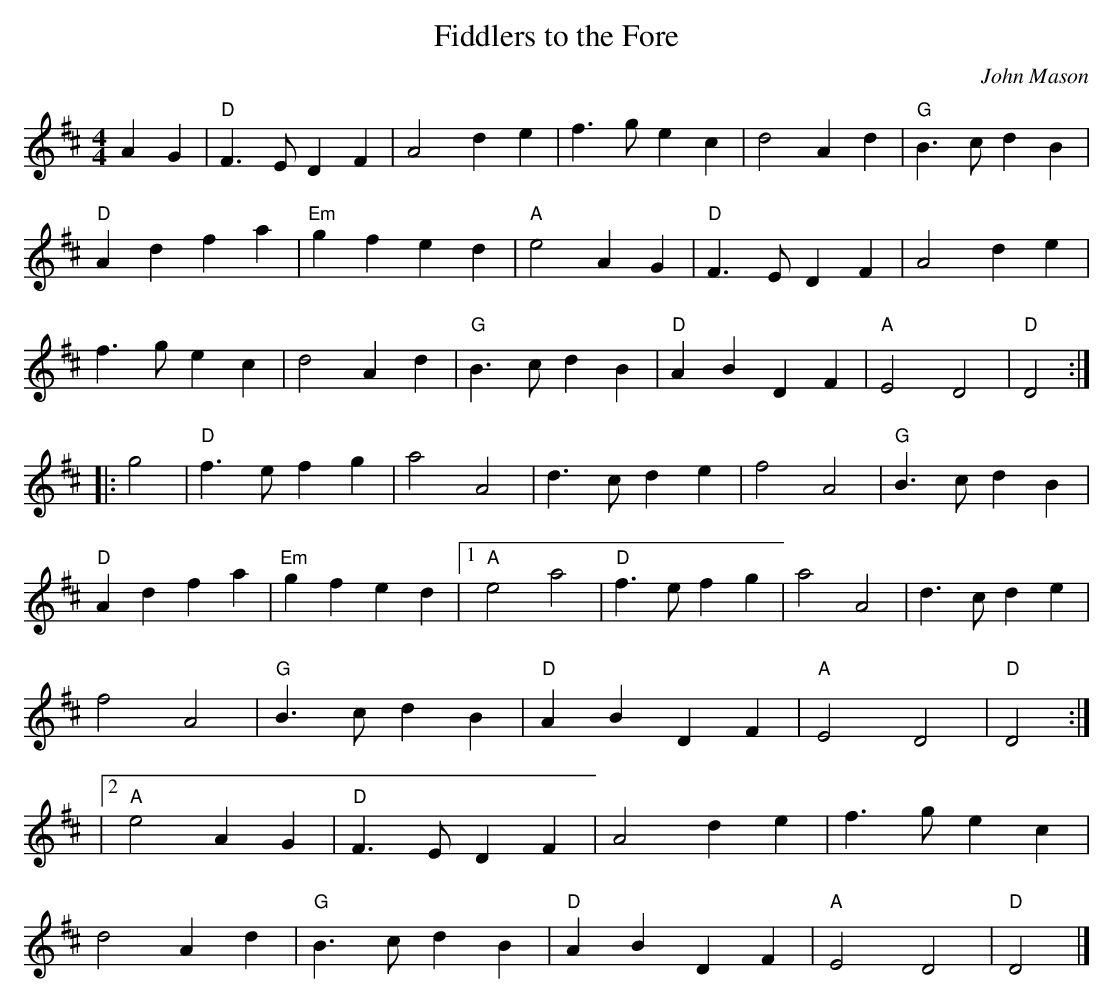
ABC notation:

X:1
T: Fiddlers to the Fore
C: John Mason
M:4/4
K:D
A2G2|"D"F3ED2F2|A4d2e2|f3ge2c2|d4A2d2|"G"B3cd2B2|
"D"A2d2f2a2|"Em"g2f2e2d2|"A"e4A2G2|"D"F3ED2F2|A4d2e2|
f3ge2c2|d4A2d2|"G"B3cd2B2|"D"A2B2D2F2|"A"E4D4|"D"D4:|
|:g4|"D"f3ef2g2|a4A4|d3cd2e2|f4A4|"G"B3cd2B2|
"D"A2d2f2a2|"Em"g2f2e2d2|1"A"e4a4|"D"f3ef2g2|a4A4|d3cd2e2|
f4A4|"G"B3cd2B2|"D"A2B2D2F2|"A"E4D4|"D"D4:|
|2"A"e4A2G2|"D"F3ED2F2|A4d2e2|f3ge2c2|
d4A2d2|"G"B3cd2B2|"D"A2B2D2F2|"A"E4D4|"D"D4|]
